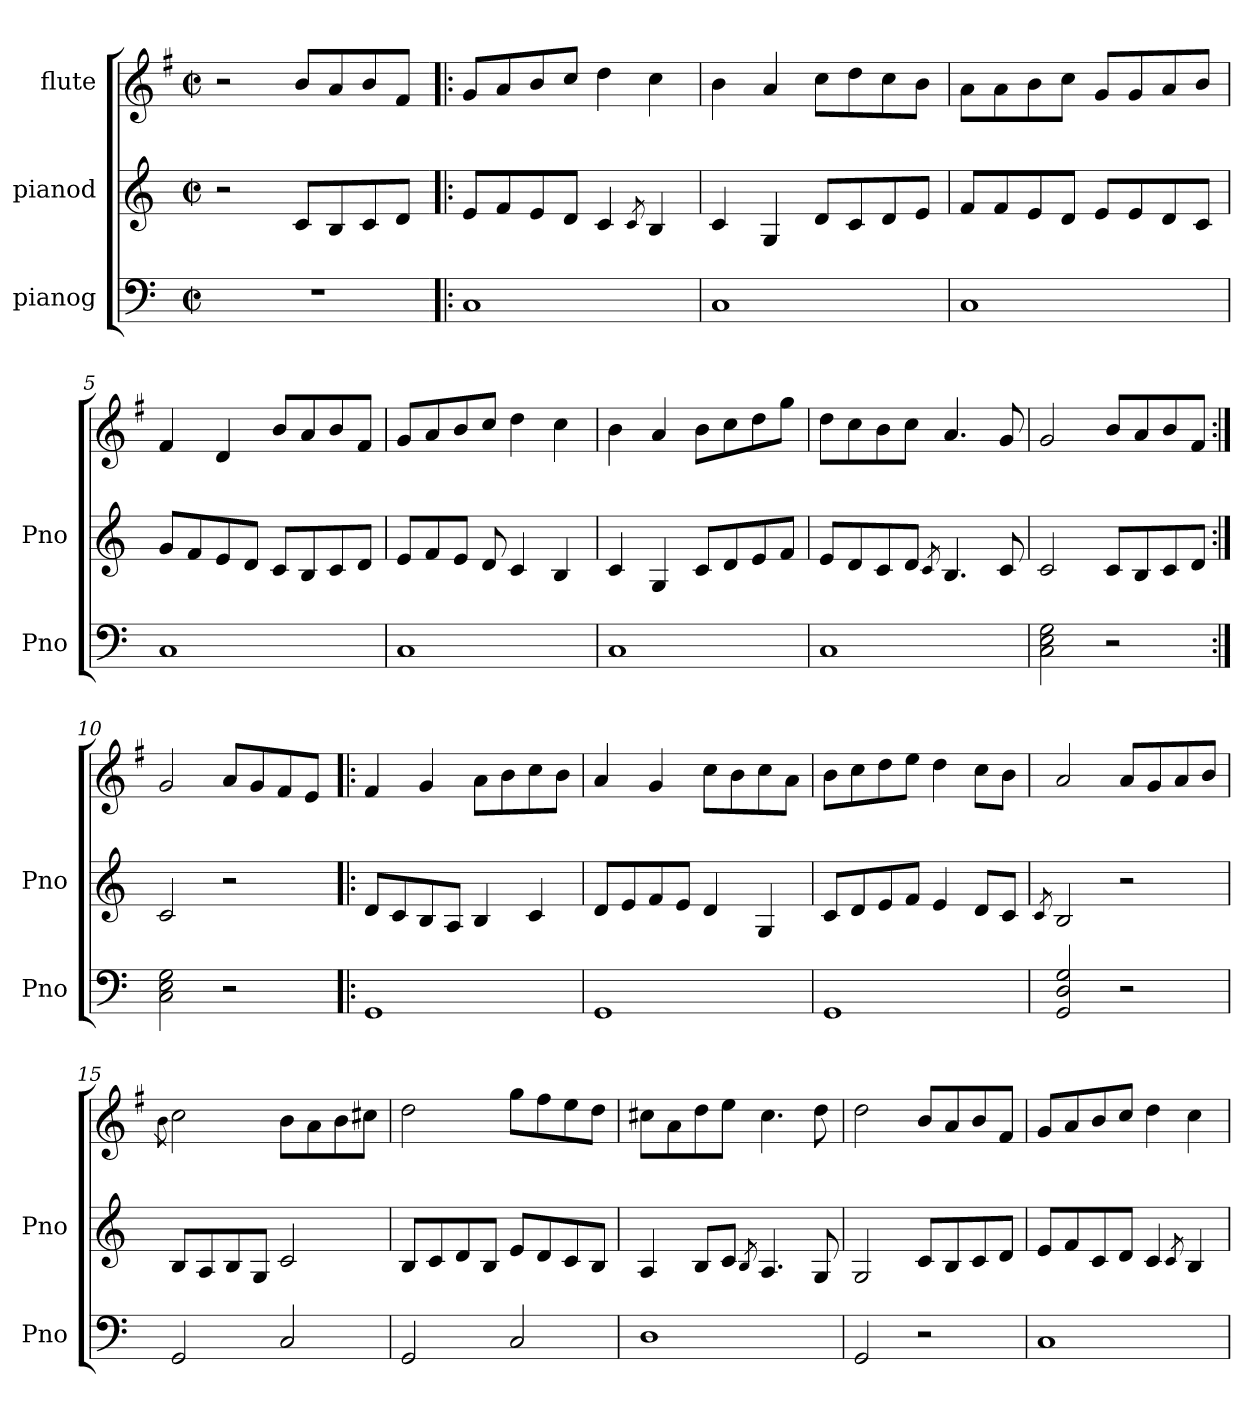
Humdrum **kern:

**kern	**kern	**kern
*part3	*part2	*part1
*staff3	*staff2	*staff1
*I"pianog	*I"pianod	*I"flute
*I'Pno	*I'Pno	*
*clefF4	*clefG2	*clefG2
*	*	*ITrd-3c-5
*k[]	*k[]	*k[]
*M4/4	*M4/4	*M4/4
*met(c|)	*met(c|)	*met(c|)
=1	=1	=1
1r	2r	2r
.	8c/L	8ee/L
.	8B/	8dd/
.	8c/	8ee/
.	8d/J	8b/J
=2!|:	=2!|:	=2!|:
1C	8e/L	8cc/L
.	8f/	8dd/
.	8e/	8ee/
.	8d/J	8ff/J
.	4c/	4gg\
.	8qc/	.
.	4B/	4ff\
=3	=3	=3
1C	4c/	4ee\
.	4G/	4dd/
.	8d/L	8ff\L
.	8c/	8gg\
.	8d/	8ff\
.	8e/J	8ee\J
=4	=4	=4
1C	8f/L	8dd\L
.	8f/	8dd\
.	8e/	8ee\
.	8d/J	8ff\J
.	8e/L	8cc/L
.	8e/	8cc/
.	8d/	8dd/
.	8c/J	8ee/J
=5	=5	=5
1C	8g/L	4b/
.	8f/	.
.	8e/	4g/
.	8d/J	.
.	8c/L	8ee/L
.	8B/	8dd/
.	8c/	8ee/
.	8d/J	8b/J
!!LO:LB:g=z
=6	=6	=6
1C	8e/L	8cc/L
.	8f/	8dd/
.	8e/J	8ee/
.	8d/	8ff/J
.	4c/	4gg\
.	4B/	4ff\
=7	=7	=7
1C	4c/	4ee\
.	4G/	4dd/
.	8c/L	8ee\L
.	8d/	8ff\
.	8e/	8gg\
.	8f/J	8ccc\J
=8	=8	=8
1C	8e/L	8gg\L
.	8d/	8ff\
.	8c/	8ee\
.	8d/J	8ff\J
.	8qc/	.
.	4.B/	4.dd/
.	8c/	8cc/
=9	=9	=9
2C\ 2E\ 2G\	2c/	2cc/
2r	8c/L	8ee/L
.	8B/	8dd/
.	8c/	8ee/
.	8d/J	8b/J
=10:|!	=10:|!	=10:|!
2C\ 2E\ 2G\	2c/	2cc/
2r	2r	8dd/L
.	.	8cc/
.	.	8b/
.	.	8a/J
!!LO:LB:g=z
=11!|:	=11!|:	=11!|:
1GG	8d/L	4b/
.	8c/	.
.	8B/	4cc/
.	8A/J	.
.	4B/	8dd\L
.	.	8ee\
.	4c/	8ff\
.	.	8ee\J
=12	=12	=12
1GG	8d/L	4dd/
.	8e/	.
.	8f/	4cc/
.	8e/J	.
.	4d/	8ff\L
.	.	8ee\
.	4G/	8ff\
.	.	8dd\J
=13	=13	=13
1GG	8c/L	8ee\L
.	8d/	8ff\
.	8e/	8gg\
.	8f/J	8aa\J
.	4e/	4gg\
.	8d/L	8ff\L
.	8c/J	8ee\J
=14	=14	=14
.	8qc/	.
2GG/ 2D/ 2G/	2B/	2dd/
2r	2r	8dd/L
.	.	8cc/
.	.	8dd/
.	.	8ee/J
=15	=15	=15
.	.	8qee\
2GG/	8B/L	2ff\
.	8A/	.
.	8B/	.
.	8G/J	.
2C/	2c/	8ee\L
.	.	8dd\
.	.	8ee\
.	.	8ff#X\J
!!LO:LB:g=z
=16	=16	=16
2GG/	8B/L	2gg\
.	8c/	.
.	8d/	.
.	8B/J	.
2C/	8e/L	8ccc\L
.	8d/	8bb\
.	8c/	8aa\
.	8B/J	8gg\J
=17	=17	=17
1D	4A/	8ff#X\L
.	.	8dd\
.	8B/L	8gg\
.	8c/J	8aa\J
.	8qB/	.
.	4.A/	4.ff#\
.	8G/	8gg\
=18	=18	=18
2GG/	2G/	2gg\
2r	8c/L	8ee/L
.	8B/	8dd/
.	8c/	8ee/
.	8d/J	8b/J
=19	=19	=19
1C	8e/L	8cc/L
.	8f/	8dd/
.	8c/	8ee/
.	8d/J	8ff/J
.	4c/	4gg\
.	8qc/	.
.	4B/	4ff\
=	=	=
*-	*-	*-
